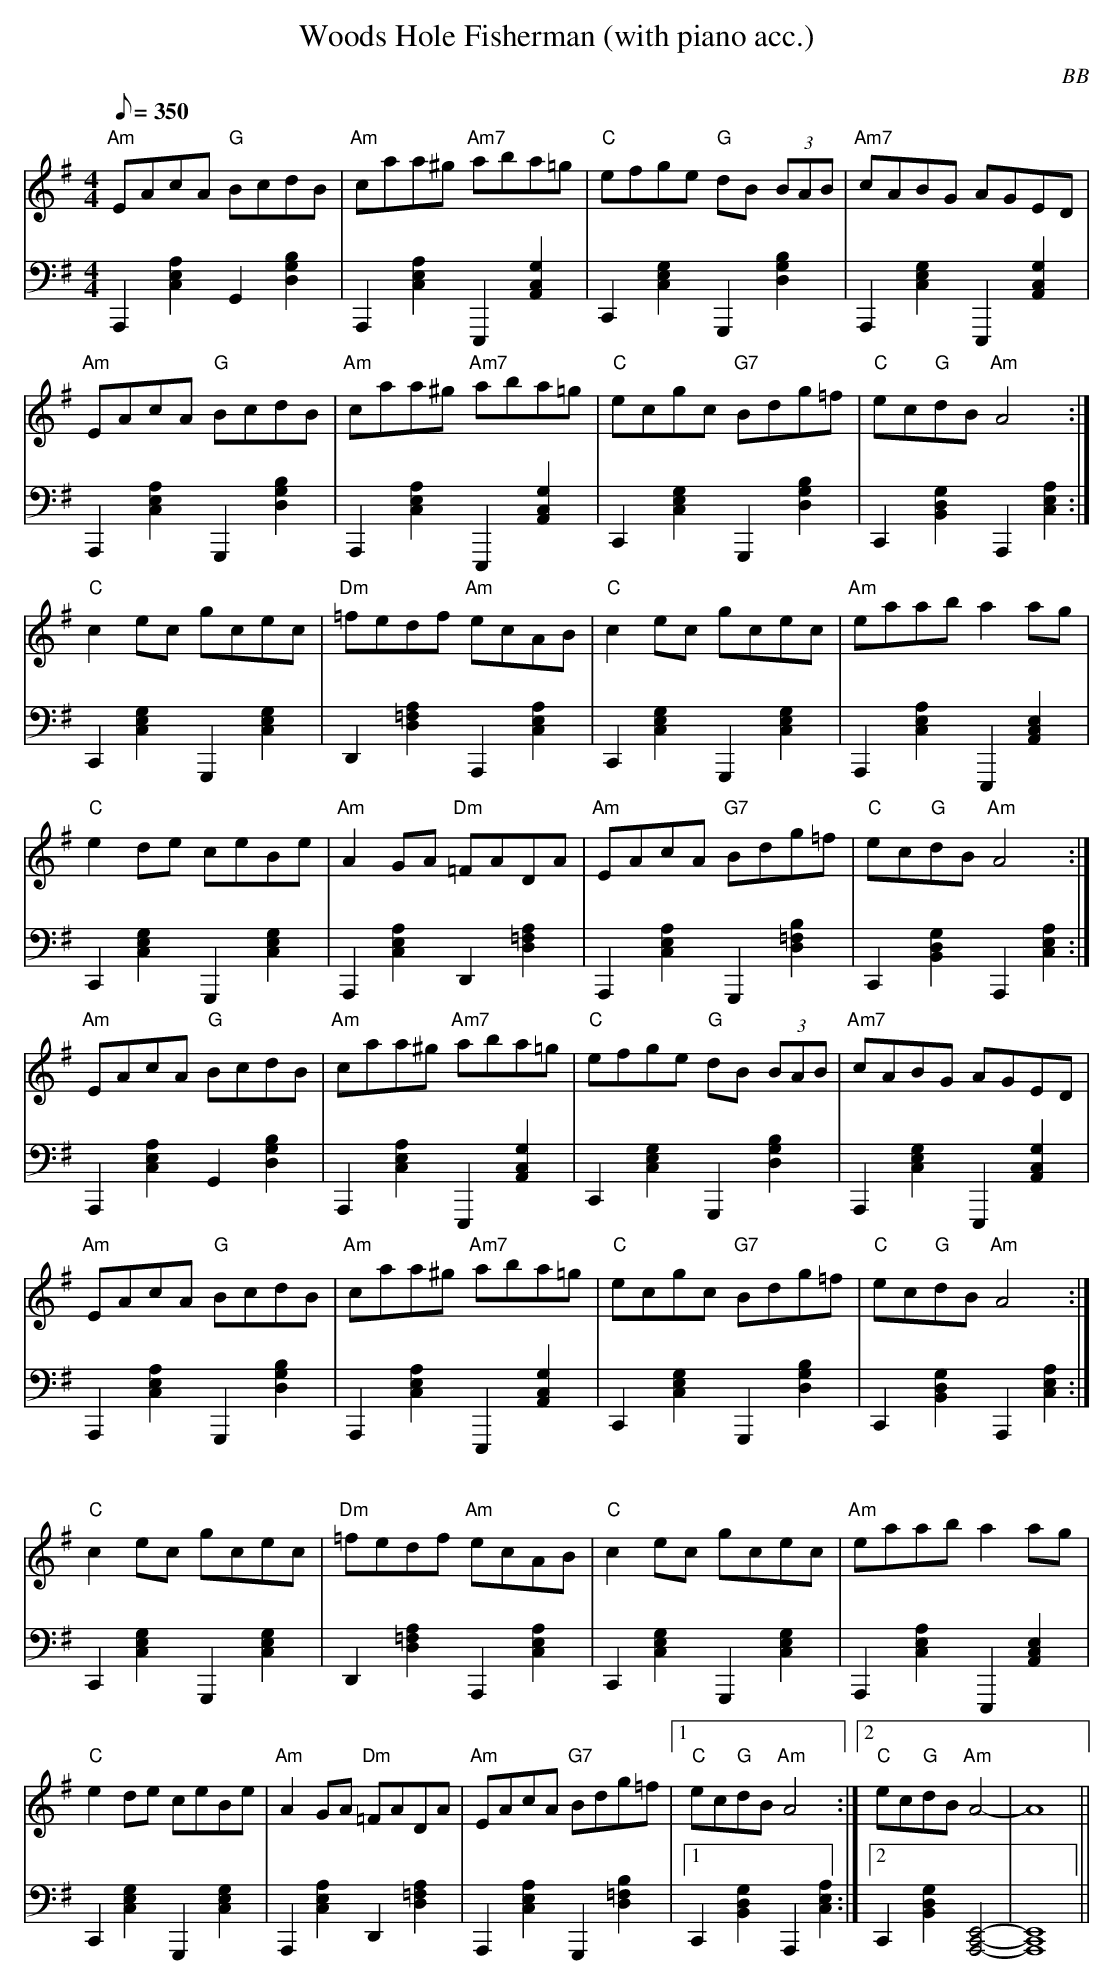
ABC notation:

X:1
T: Woods Hole Fisherman (with piano acc.)
C: BB
Q: 1/8=350
M: 4/4
L: 1/8
V: 1 program 1 110 %fiddle
V: 2 volume=70 clef=bass m=D program 1 00
K: Ador
[V:1] "Am"EAcA "G"BcdB|"Am"caa^g "Am7"aba=g|"C"efge "G"dB (3BAB|"Am7"cABG AGED|
[V:2] A,,2[A2E2C2]G,2[G2D2B2]|A,,2[A2C2E2]E,,2[A,2C2G2]|C,2[C2G2E2]G,,2[G2D2B2]|\
A,,2[G2C2E2]E,,2[A,2C2G2]|
[V:1] "Am"EAcA "G"BcdB|"Am"caa^g "Am7"aba=g|"C"ecgc "G7"Bdg=f|"C"ec"G"dB "Am"A4 :|
[V:2] A,,2[A2E2C2]G,,2[G2D2B2]|A,,2[A2C2E2]E,,2[A,2C2G2]|C,2[C2G2E2]G,,2[G2D2B2]|\
C,2[G2B,2D2]A,,2[A2E2C2]:|
[V:1] "C"c2 ec gcec|"Dm"=fedf "Am"ecAB|"C"c2 ec gcec|"Am"eaab a2 ag|
[V:2] C,2[C2G2E2]G,,2[E2C2G2]|D,2[A2D2=F2]A,,2[A2E2C2]|C,2[C2G2E2]G,,2[E2C2G2]|\
A,,2[A2E2C2]E,,2[A,2C2E2]|
[V:1] "C"e2 de ceBe|"Am"A2 GA "Dm"=FADA|"Am"EAcA "G7"Bdg=f|"C"ec"G"dB "Am"A4 :|
[V:2] C,2[C2G2E2]G,,2[E2C2G2]|A,,2[A2C2E2]D,2[A2D2=F2]|A,,2[A2C2E2]G,,2[D2=F2B2]|\
C,2[G2B,2D2]A,,2[A2E2C2] :|
[V:1] "Am"EAcA "G"BcdB|"Am"caa^g "Am7"aba=g|"C"efge "G"dB (3BAB|"Am7"cABG AGED|
[V:2] A,,2[A2E2C2]G,2[G2D2B2]|A,,2[A2C2E2]E,,2[A,2C2G2]|C,2[C2G2E2]G,,2[G2D2B2]|\
A,,2[G2C2E2]E,,2[A,2C2G2]|
[V:1] "Am"EAcA "G"BcdB|"Am"caa^g "Am7"aba=g|"C"ecgc "G7"Bdg=f|"C"ec"G"dB "Am"A4 :|
[V:2] A,,2[A2E2C2]G,,2[G2D2B2]|A,,2[A2C2E2]E,,2[A,2C2G2]|C,2[C2G2E2]G,,2[G2D2B2]|\
C,2[G2B,2D2]A,,2[A2E2C2]:|
[V:1] "C"c2 ec gcec|"Dm"=fedf "Am"ecAB|"C"c2 ec gcec|"Am"eaab a2 ag|
[V:2] C,2[C2G2E2]G,,2[E2C2G2]|D,2[A2D2=F2]A,,2[A2E2C2]|C,2[C2G2E2]G,,2[E2C2G2]|\
A,,2[A2E2C2]E,,2[A,2C2E2]|
[V:1] "C"e2 de ceBe|"Am"A2 GA "Dm"=FADA|"Am"EAcA "G7"Bdg=f|1 "C"ec"G"dB "Am"A4 :|2\
"C"ec"G"dB "Am"A4-|A8||
[V:2] C,2[C2G2E2]G,,2[E2C2G2]|A,,2[A2C2E2]D,2[A2D2=F2]|A,,2[A2C2E2]G,,2[D2=F2B2]|\
[1 C,2[G2B,2D2]A,,2[A2E2C2] :|2 [C,2][G2B,2D2][A,,4-E,4-C,4-]|[A,,8E,8C,8]||
